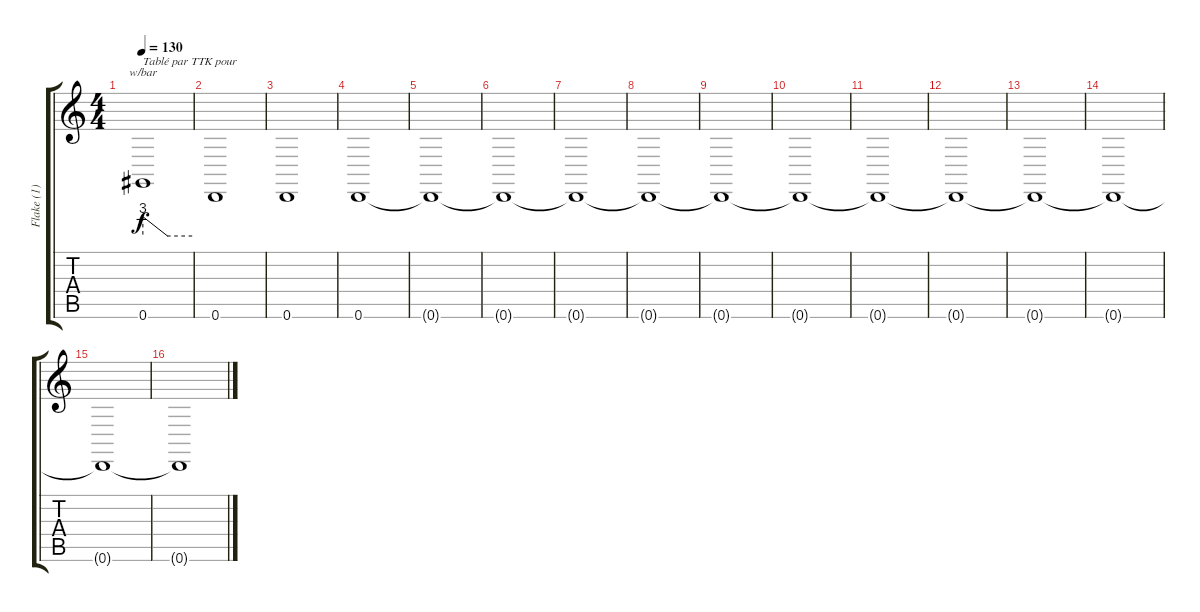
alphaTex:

\track ("Flake (1)" "Flake (1)") {instrument lead2sawtooth}
\staff {score tabs}
\tuning (E4 B3 G3 D3 A2 D2) {hide}
\ts (4 4)
\tempo 130
\clef g2
\ks c
0.6.1{tbe (custom default 0 12 30 0 60 0) txt "Tablé par TTK pour" dy f instrument lead2sawtooth} |
0.6.1 |
0.6.1 |
0.6.1 |
0.6{t}.1 |
0.6{t}.1 |
0.6{t}.1 |
0.6{t}.1 |
0.6{t}.1 |
0.6{t}.1 |
0.6{t}.1 |
0.6{t}.1 |
0.6{t}.1 |
0.6{t}.1 |
0.6{t}.1 |
0.6{t}.1
